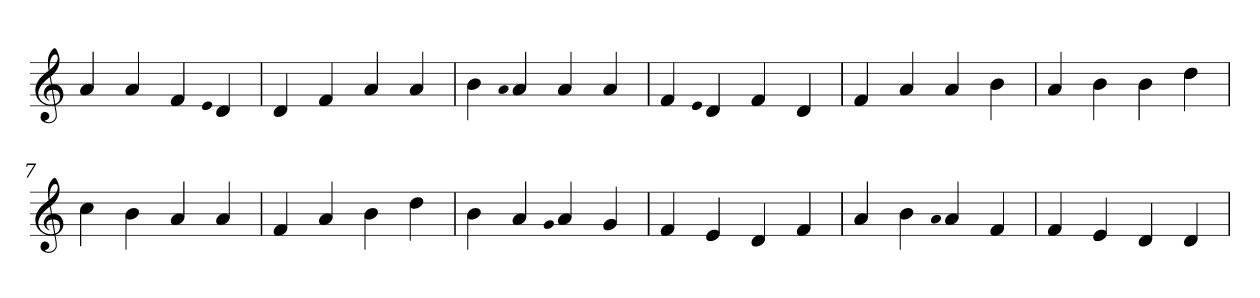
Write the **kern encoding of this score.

**kern
*part1
*staff1
*clefG2
=1
4a
4a
4f
qqe
4d
=2
4d
4f
4a
4a
=3
4b
qqa
4a
4a
4a
=4
4f
qqe
4d
4f
4d
=5
4f
4a
4a
4b
=6
4a
4b
4b
4dd
=7
4cc
4b
4a
4a
=8
4f
4a
4b
4dd
=9
4b
4a
qqg
4a
4g
=10
4f
4e
4d
4f
=11
4a
4b
qqa
4a
4f
=12
4f
4e
4d
4d
=
*-
